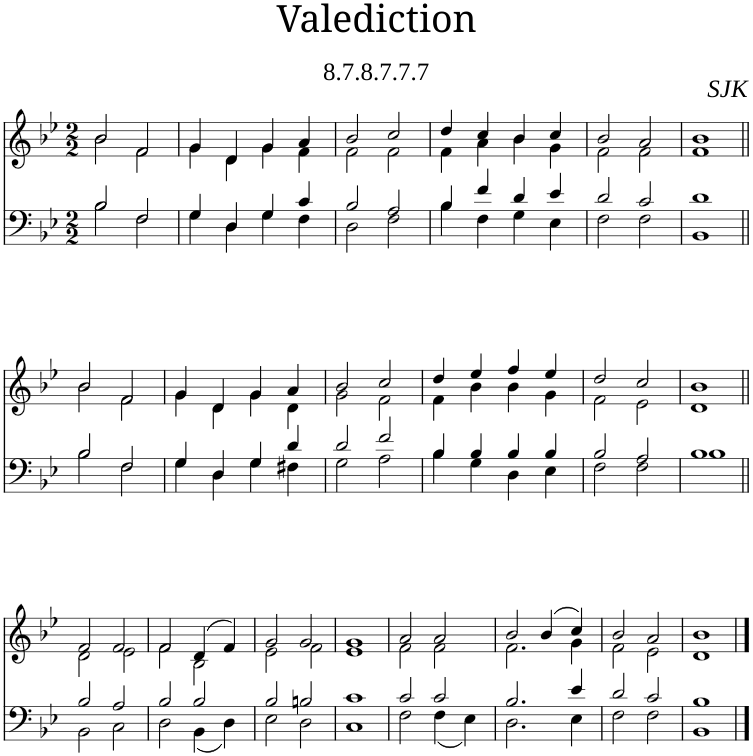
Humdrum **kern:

**kern	**kern
*part1	*part1
*staff2	*staff1
*I"Piano	*
*I'Pno	*
*clefF4	*clefG2
*k[b-e-]	*k[b-e-]
*M2/2	*M2/2
=1	=1
*^	*^
2B-/	2B-\	2b-/	2b-\
2F/	2F\	2f/	2f\
=2	=2	=2	=2
4G/	4G\	4g/	4g\
4D/	4D\	4d/	4d\
4G/	4G\	4g/	4g\
4c/	4F\	4a/	4f\
=3	=3	=3	=3
2B-/	2D\	2b-/	2f\
2A/	2F\	2cc/	2f\
=4	=4	=4	=4
4B-/	4B-\	4dd/	4f\
4f/	4F\	4cc/	4a\
4d/	4G\	4b-/	4b-\
4e-/	4E-\	4cc/	4g\
=5	=5	=5	=5
2d/	2F\	2b-/	2f\
2c/	2F\	2a/	2f\
=6	=6	=6	=6
1d	1BB-	1b-	1f
!!LO:LB:g=z	!!
=7||	=7||	=7||	=7||
2B-/	2B-\	2b-/	2b-\
2F/	2F\	2f/	2f\
=8	=8	=8	=8
4G/	4G\	4g/	4g\
4D/	4D\	4d/	4d\
4G/	4G\	4g/	4g\
4d/	4F#X\	4a/	4d\
=9	=9	=9	=9
2d/	2G\	2b-/	2g\
2f/	2A\	2cc/	2f\
=10	=10	=10	=10
4B-/	4B-\	4dd/	4f\
4B-/	4G\	4ee-/	4b-\
4B-/	4D\	4ff/	4b-\
4B-/	4E-\	4ee-/	4g\
=11	=11	=11	=11
2B-/	2F\	2dd/	2f\
2A/	2F\	2cc/	2e-\
=12	=12	=12	=12
1B-	1B-	1b-	1d
!!LO:LB:g=z	!!
=13||	=13||	=13||	=13||
2B-/	2BB-\	2f/	2d\
2A/	2C\	2f/	2e-\
=14	=14	=14	=14
2B-/	2D\	2f/	2f\
2B-/	4BB-\	(4d/	2B-\
.	4D\	4f/)	.
=15	=15	=15	=15
2B-/	2E-\	2g/	2e-\
2Bn/	2D\	2g/	2f\
=16	=16	=16	=16
1c	1C	1g	1e-
=17	=17	=17	=17
2c/	2F\	2a/	2f\
2c/	4F\	2a/	2f\
.	4E-\	.	.
=18	=18	=18	=18
2.B-/	2.D\	2b-/	2.f\
.	.	(4b-/	.
4e-/	4E-\	4cc/)	4g\
=19	=19	=19	=19
2d/	2F\	2b-/	2f\
2c/	2F\	2a/	2e-\
=20	=20	=20	=20
1B-	1BB-	1b-	1d
*v	*v	*	*
*	*v	*v
==	==
*-	*-
